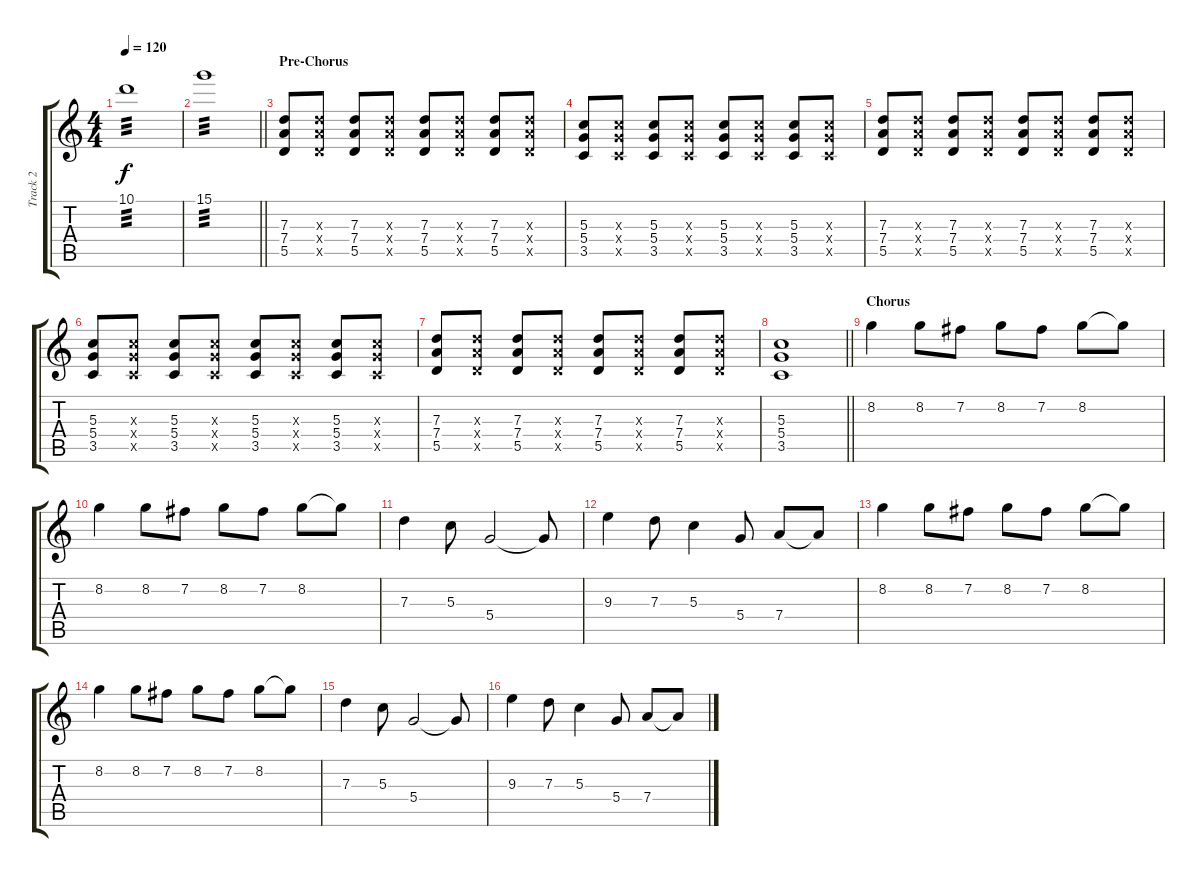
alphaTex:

\track ("Track 2" "Track 2") {instrument distortionguitar}
\staff {score tabs}
\tuning (E4 B3 G3 D3 A2 E2) {hide}
\ts (4 4)
\tempo 120
\clef g2
\ks c
10.1.1{tp 3 dy f} |
\barLineRight lightlight
15.1.1{tp 3} |
\section ("" "Pre-Chorus")
(7.3 7.4 5.5).8 (7.3{x} 7.4{x} 5.5{x}).8 (7.3 7.4 5.5).8 (7.3{x} 7.4{x} 5.5{x}).8 (7.3 7.4 5.5).8 (7.3{x} 7.4{x} 5.5{x}).8 (7.3 7.4 5.5).8 (7.3{x} 7.4{x} 5.5{x}).8 |
(5.3 5.4 3.5).8 (5.3{x} 5.4{x} 3.5{x}).8 (5.3 5.4 3.5).8 (5.3{x} 5.4{x} 3.5{x}).8 (5.3 5.4 3.5).8 (5.3{x} 5.4{x} 3.5{x}).8 (5.3 5.4 3.5).8 (5.3{x} 5.4{x} 3.5{x}).8 |
(7.3 7.4 5.5).8{instrument overdrivenguitar} (7.3{x} 7.4{x} 5.5{x}).8 (7.3 7.4 5.5).8 (7.3{x} 7.4{x} 5.5{x}).8 (7.3 7.4 5.5).8 (7.3{x} 7.4{x} 5.5{x}).8 (7.3 7.4 5.5).8 (7.3{x} 7.4{x} 5.5{x}).8 |
(5.3 5.4 3.5).8 (5.3{x} 5.4{x} 3.5{x}).8 (5.3 5.4 3.5).8 (5.3{x} 5.4{x} 3.5{x}).8 (5.3 5.4 3.5).8 (5.3{x} 5.4{x} 3.5{x}).8 (5.3 5.4 3.5).8 (5.3{x} 5.4{x} 3.5{x}).8 |
(7.3 7.4 5.5).8{instrument overdrivenguitar} (7.3{x} 7.4{x} 5.5{x}).8 (7.3 7.4 5.5).8 (7.3{x} 7.4{x} 5.5{x}).8 (7.3 7.4 5.5).8 (7.3{x} 7.4{x} 5.5{x}).8 (7.3 7.4 5.5).8 (7.3{x} 7.4{x} 5.5{x}).8 |
\barLineRight lightlight
(5.3 5.4 3.5).1 |
\section ("" "Chorus")
8.2.4 8.2.8 7.2.8 8.2.8 7.2.8 8.2.8 8.2{t}.8 |
8.2.4 8.2.8 7.2.8 8.2.8 7.2.8 8.2.8 8.2{t}.8 |
7.3.4 5.3.8 5.4.2 5.4{t}.8 |
9.3.4 7.3.8 5.3.4 5.4.8 7.4.8 7.4{t}.8 |
8.2.4 8.2.8 7.2.8 8.2.8 7.2.8 8.2.8 8.2{t}.8 |
8.2.4 8.2.8 7.2.8 8.2.8 7.2.8 8.2.8 8.2{t}.8 |
7.3.4 5.3.8 5.4.2 5.4{t}.8 |
9.3.4 7.3.8 5.3.4 5.4.8 7.4.8 7.4{t}.8
